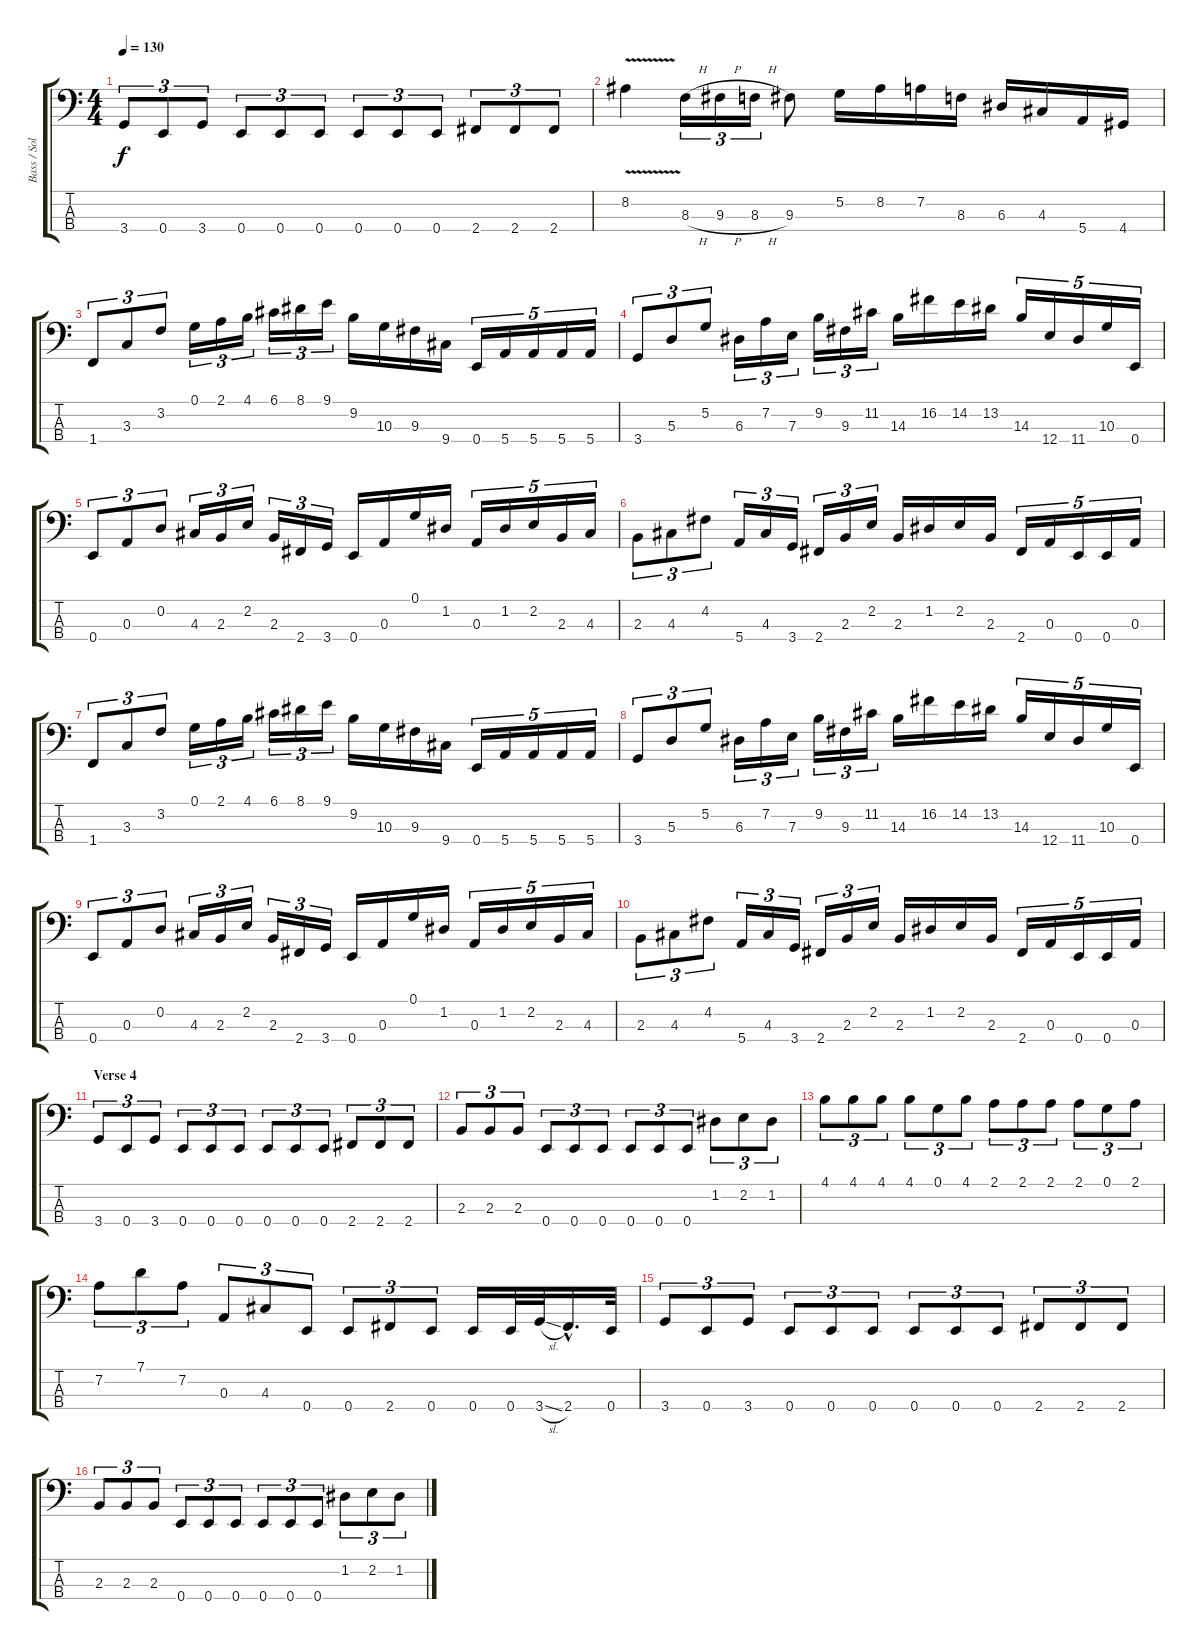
\track ("Bass / Solo" "Bass / Sol") {instrument electricbassfinger}
\staff {score tabs}
\tuning (G2 D2 A1 E1) {hide}
\ts (4 4)
\tempo 130
\clef f4
\ks c
3.4.8{tu (3 2) dy f} 0.4.8{tu (3 2)} 3.4.8{tu (3 2)} 0.4.8{tu (3 2)} 0.4.8{tu (3 2)} 0.4.8{tu (3 2)} 0.4.8{tu (3 2)} 0.4.8{tu (3 2)} 0.4.8{tu (3 2)} 2.4.8{tu (3 2)} 2.4.8{tu (3 2)} 2.4.8{tu (3 2)} |
8.2{v}.4 8.3{h}.16{tu (3 2)} 9.3{h}.16{tu (3 2)} 8.3{h}.16{tu (3 2)} 9.3.8 5.2.16 8.2.16 7.2.16 8.3.16 6.3.16 4.3.16 5.4.16 4.4.16 |
1.4.8{tu (3 2)} 3.3.8{tu (3 2)} 3.2.8{tu (3 2)} 0.1.16{tu (3 2)} 2.1.16{tu (3 2)} 4.1.16{tu (3 2)} 6.1.16{tu (3 2)} 8.1.16{tu (3 2)} 9.1.16{tu (3 2)} 9.2.16 10.3.16 9.3.16 9.4.16 0.4.16{tu (5 4)} 5.4.16{tu (5 4)} 5.4.16{tu (5 4)} 5.4.16{tu (5 4)} 5.4.16{tu (5 4)} |
3.4.8{tu (3 2)} 5.3.8{tu (3 2)} 5.2.8{tu (3 2)} 6.3.16{tu (3 2)} 7.2.16{tu (3 2)} 7.3.16{tu (3 2)} 9.2.16{tu (3 2)} 9.3.16{tu (3 2)} 11.2.16{tu (3 2)} 14.3.16 16.2.16 14.2.16 13.2.16 14.3.16{tu (5 4)} 12.4.16{tu (5 4)} 11.4.16{tu (5 4)} 10.3.16{tu (5 4)} 0.4.16{tu (5 4)} |
0.4.8{tu (3 2)} 0.3.8{tu (3 2)} 0.2.8{tu (3 2)} 4.3.16{tu (3 2)} 2.3.16{tu (3 2)} 2.2.16{tu (3 2)} 2.3.16{tu (3 2)} 2.4.16{tu (3 2)} 3.4.16{tu (3 2)} 0.4.16 0.3.16 0.1.16 1.2.16 0.3.16{tu (5 4)} 1.2.16{tu (5 4)} 2.2.16{tu (5 4)} 2.3.16{tu (5 4)} 4.3.16{tu (5 4)} |
2.3.8{tu (3 2)} 4.3.8{tu (3 2)} 4.2.8{tu (3 2)} 5.4.16{tu (3 2)} 4.3.16{tu (3 2)} 3.4.16{tu (3 2)} 2.4.16{tu (3 2)} 2.3.16{tu (3 2)} 2.2.16{tu (3 2)} 2.3.16 1.2.16 2.2.16 2.3.16 2.4.16{tu (5 4)} 0.3.16{tu (5 4)} 0.4.16{tu (5 4)} 0.4.16{tu (5 4)} 0.3.16{tu (5 4)} |
1.4.8{tu (3 2)} 3.3.8{tu (3 2)} 3.2.8{tu (3 2)} 0.1.16{tu (3 2)} 2.1.16{tu (3 2)} 4.1.16{tu (3 2)} 6.1.16{tu (3 2)} 8.1.16{tu (3 2)} 9.1.16{tu (3 2)} 9.2.16 10.3.16 9.3.16 9.4.16 0.4.16{tu (5 4)} 5.4.16{tu (5 4)} 5.4.16{tu (5 4)} 5.4.16{tu (5 4)} 5.4.16{tu (5 4)} |
3.4.8{tu (3 2)} 5.3.8{tu (3 2)} 5.2.8{tu (3 2)} 6.3.16{tu (3 2)} 7.2.16{tu (3 2)} 7.3.16{tu (3 2)} 9.2.16{tu (3 2)} 9.3.16{tu (3 2)} 11.2.16{tu (3 2)} 14.3.16 16.2.16 14.2.16 13.2.16 14.3.16{tu (5 4)} 12.4.16{tu (5 4)} 11.4.16{tu (5 4)} 10.3.16{tu (5 4)} 0.4.16{tu (5 4)} |
0.4.8{tu (3 2)} 0.3.8{tu (3 2)} 0.2.8{tu (3 2)} 4.3.16{tu (3 2)} 2.3.16{tu (3 2)} 2.2.16{tu (3 2)} 2.3.16{tu (3 2)} 2.4.16{tu (3 2)} 3.4.16{tu (3 2)} 0.4.16 0.3.16 0.1.16 1.2.16 0.3.16{tu (5 4)} 1.2.16{tu (5 4)} 2.2.16{tu (5 4)} 2.3.16{tu (5 4)} 4.3.16{tu (5 4)} |
2.3.8{tu (3 2)} 4.3.8{tu (3 2)} 4.2.8{tu (3 2)} 5.4.16{tu (3 2)} 4.3.16{tu (3 2)} 3.4.16{tu (3 2)} 2.4.16{tu (3 2)} 2.3.16{tu (3 2)} 2.2.16{tu (3 2)} 2.3.16 1.2.16 2.2.16 2.3.16 2.4.16{tu (5 4)} 0.3.16{tu (5 4)} 0.4.16{tu (5 4)} 0.4.16{tu (5 4)} 0.3.16{tu (5 4)} |
\section ("" "Verse 4")
3.4.8{tu (3 2)} 0.4.8{tu (3 2)} 3.4.8{tu (3 2)} 0.4.8{tu (3 2)} 0.4.8{tu (3 2)} 0.4.8{tu (3 2)} 0.4.8{tu (3 2)} 0.4.8{tu (3 2)} 0.4.8{tu (3 2)} 2.4.8{tu (3 2)} 2.4.8{tu (3 2)} 2.4.8{tu (3 2)} |
2.3.8{tu (3 2)} 2.3.8{tu (3 2)} 2.3.8{tu (3 2)} 0.4.8{tu (3 2)} 0.4.8{tu (3 2)} 0.4.8{tu (3 2)} 0.4.8{tu (3 2)} 0.4.8{tu (3 2)} 0.4.8{tu (3 2)} 1.2.8{tu (3 2)} 2.2.8{tu (3 2)} 1.2.8{tu (3 2)} |
4.1.8{tu (3 2)} 4.1.8{tu (3 2)} 4.1.8{tu (3 2)} 4.1.8{tu (3 2)} 0.1.8{tu (3 2)} 4.1.8{tu (3 2)} 2.1.8{tu (3 2)} 2.1.8{tu (3 2)} 2.1.8{tu (3 2)} 2.1.8{tu (3 2)} 0.1.8{tu (3 2)} 2.1.8{tu (3 2)} |
7.2.8{tu (3 2)} 7.1.8{tu (3 2)} 7.2.8{tu (3 2)} 0.3.8{tu (3 2)} 4.3.8{tu (3 2)} 0.4.8{tu (3 2)} 0.4.8{tu (3 2)} 2.4.8{tu (3 2)} 0.4.8{tu (3 2)} 0.4.16 0.4.32 3.4{sl}.32 2.4{hac}.16{d} 0.4.32 |
3.4.8{tu (3 2)} 0.4.8{tu (3 2)} 3.4.8{tu (3 2)} 0.4.8{tu (3 2)} 0.4.8{tu (3 2)} 0.4.8{tu (3 2)} 0.4.8{tu (3 2)} 0.4.8{tu (3 2)} 0.4.8{tu (3 2)} 2.4.8{tu (3 2)} 2.4.8{tu (3 2)} 2.4.8{tu (3 2)} |
2.3.8{tu (3 2)} 2.3.8{tu (3 2)} 2.3.8{tu (3 2)} 0.4.8{tu (3 2)} 0.4.8{tu (3 2)} 0.4.8{tu (3 2)} 0.4.8{tu (3 2)} 0.4.8{tu (3 2)} 0.4.8{tu (3 2)} 1.2.8{tu (3 2)} 2.2.8{tu (3 2)} 1.2.8{tu (3 2)}
